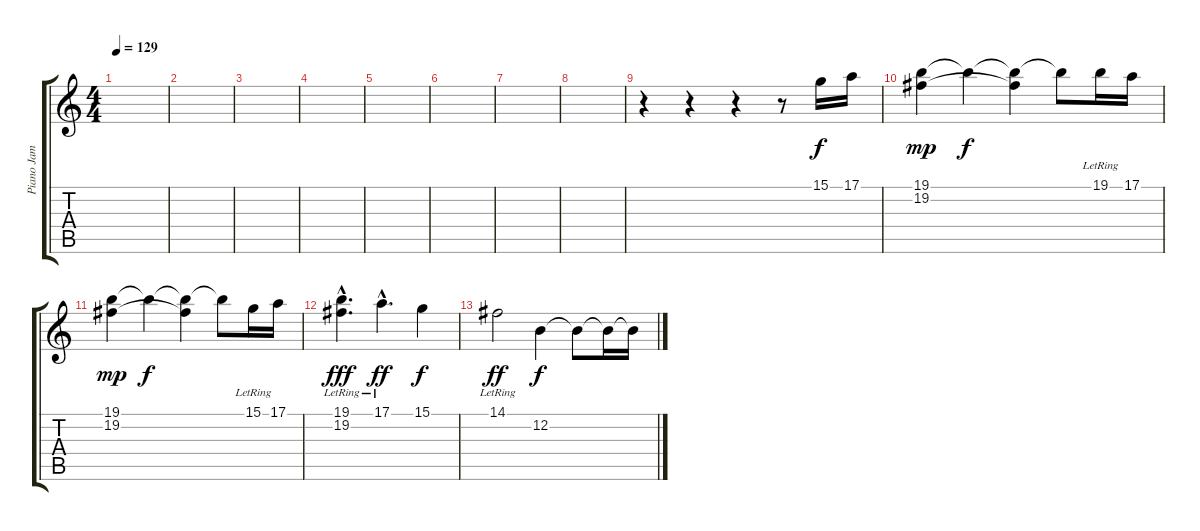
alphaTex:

\track ("Piano Jam" "Piano Jam") {instrument acousticgrandpiano}
\staff {score tabs}
\tuning (E4 B3 G3 D3 A2 E2) {hide}
\ts (4 4)
\tempo 129
\clef g2
\ks c
|
|
|
|
|
|
|
|
r.4 r.4 r.4 r.8 15.1.16 17.1.16 |
(19.1 19.2).4{dy mp} 19.1{t}.4{dy f} (19.1{t} 19.2{t}).4 19.1{t}.8 19.1{lr}.16 17.1.16 |
(19.1 19.2).4{dy mp} 19.1{t}.4{dy f} (19.1{t} 19.2{t}).4 19.1{t}.8 15.1{lr}.16 17.1.16 |
(19.1{hac lr} 19.2{hac lr}).4{d dy fff} 17.1{hac lr}.4{d dy ff} 15.1.4{dy f} |
14.1{lr}.2{dy ff} 12.2.4{dy f} 12.2{t}.8 12.2{t}.16 12.2{t}.16
